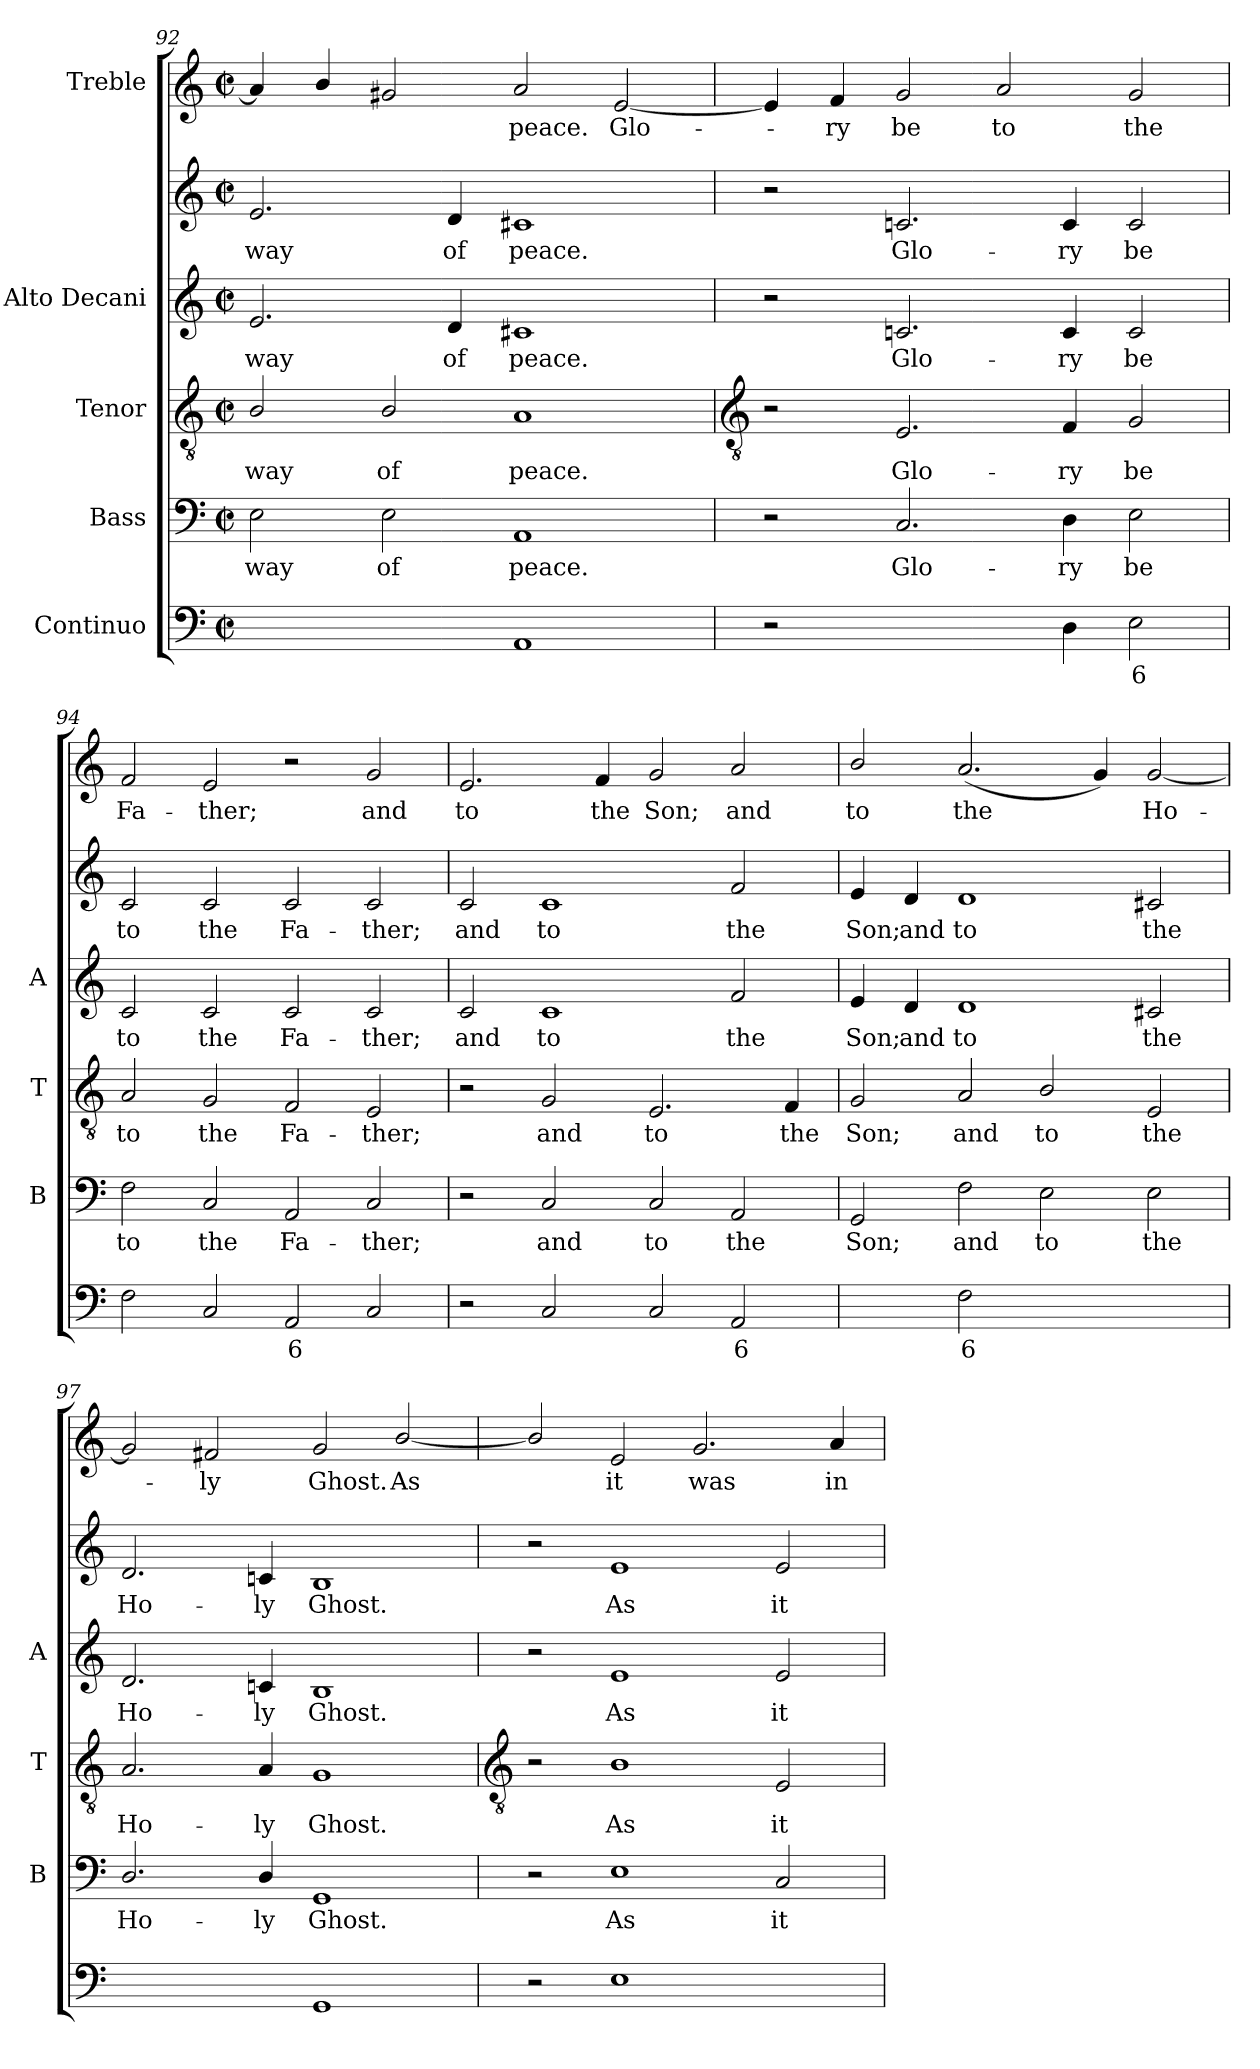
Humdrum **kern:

**kern	**text	**kern	**text	**kern	**text	**kern	**text	**kern	**text	**kern	**text
*part5	*part5	*part4	*part4	*part3	*part3	*part2	*part2	*part2	*part2	*part1	*part1
*staff6	*staff6	*staff5	*staff5	*staff4	*staff4	*staff3	*staff3	*staff2	*staff2	*staff1	*staff1
*I"Continuo	*	*I"Bass	*	*I"Tenor	*	*I"Alto Decani	*	*	*	*I"Treble	*
*	*	*I'B	*	*I'T	*	*I'A	*	*	*	*	*
*clefF4	*	*clefF4	*	*clefGv2	*	*clefG2	*	*clefG2	*	*clefG2	*
*k[]	*	*k[]	*	*k[]	*	*k[]	*	*k[]	*	*k[]	*
*C:	*	*C:	*	*C:	*	*C:	*	*C:	*	*C:	*
*M4/2	*	*M4/2	*	*M4/2	*	*M4/2	*	*M4/2	*	*M4/2	*
*met(c|)	*	*met(c|)	*	*met(c|)	*	*met(c|)	*	*met(c|)	*	*met(c|)	*
=92	=92	=92	=92	=92	=92	=92	=92	=92	=92	=92	=92
!	!LO:LY:b	!	!LO:LY:b	!	!LO:LY:b	!	!LO:LY:b	!	!LO:LY:b	!	!
[2Eyy	4	2E	way	2B/	way	2.e	way	2.e	way	4a]	.
.	.	.	.	.	.	.	.	.	.	4b/	.
!	!LO:LY:b	!	!LO:LY:b	!	!LO:LY:b	!	!	!	!	!	!
2Eyy]	3	2E	of	2B/	of	.	.	.	.	2g#X	.
!	!	!	!	!	!	!	!LO:LY:b	!	!LO:LY:b	!	!
.	.	.	.	.	.	4d	of	4d	of	.	.
!	!	!	!LO:LY:b	!	!LO:LY:b	!	!LO:LY:b	!	!LO:LY:b	!	!LO:LY:b
1AA	.	1AA	peace.	1A	peace.	1c#X	peace.	1c#X	peace.	2a	peace.
!	!	!	!	!	!	!	!	!	!	!	!LO:LY:b
.	.	.	.	.	.	.	.	.	.	[2e	Glo-
!!LO:LB:g=z
=93	=93	=93	=93	=93	=93	=93	=93	=93	=93	=93	=93
*	*	*	*	*clefGv2	*	*	*	*	*	*	*
2r	.	2r	.	2r	.	2r	.	2r	.	4e]	.
!	!	!	!	!	!	!	!	!	!	!	!LO:LY:b
.	.	.	.	.	.	.	.	.	.	4f	ry
!	!LO:LY:b	!	!LO:LY:b	!	!LO:LY:b	!	!LO:LY:b	!	!LO:LY:b	!	!LO:LY:b
[2Cyy	5	2.C	Glo-	2.E	Glo-	2.cn	Glo-	2.cn	Glo-	2g	be
!	!LO:LY:b	!	!	!	!	!	!	!	!	!	!LO:LY:b
4Cyy]	6	.	.	.	.	.	.	.	.	2a	to
!	!	!	!LO:LY:b	!	!LO:LY:b	!	!LO:LY:b	!	!LO:LY:b	!	!
4D	.	4D	-ry	4F	-ry	4c	-ry	4c	-ry	.	.
!	!LO:LY:b	!	!LO:LY:b	!	!LO:LY:b	!	!LO:LY:b	!	!LO:LY:b	!	!LO:LY:b
2E	6	2E	be	2G	be	2c	be	2c	be	2g	the
=94	=94	=94	=94	=94	=94	=94	=94	=94	=94	=94	=94
!	!	!	!LO:LY:b	!	!LO:LY:b	!	!LO:LY:b	!	!LO:LY:b	!	!LO:LY:b
2F	.	2F	to	2A	to	2c	to	2c	to	2f	Fa-
!	!	!	!LO:LY:b	!	!LO:LY:b	!	!LO:LY:b	!	!LO:LY:b	!	!LO:LY:b
2C	.	2C	the	2G	the	2c	the	2c	the	2e	-ther;
!	!LO:LY:b	!	!LO:LY:b	!	!LO:LY:b	!	!LO:LY:b	!	!LO:LY:b	!	!
2AA	6	2AA	Fa-	2F	Fa-	2c	Fa-	2c	Fa-	2r	.
!	!	!	!LO:LY:b	!	!LO:LY:b	!	!LO:LY:b	!	!LO:LY:b	!	!LO:LY:b
2C	.	2C	-ther;	2E	-ther;	2c	-ther;	2c	-ther;	2g	and
=95	=95	=95	=95	=95	=95	=95	=95	=95	=95	=95	=95
!	!	!	!	!	!	!	!LO:LY:b	!	!LO:LY:b	!	!LO:LY:b
2r	.	2r	.	2r	.	2c	and	2c	and	2.e	to
!	!	!	!LO:LY:b	!	!LO:LY:b	!	!LO:LY:b	!	!LO:LY:b	!	!
2C	.	2C	and	2G	and	1c	to	1c	to	.	.
!	!	!	!	!	!	!	!	!	!	!	!LO:LY:b
.	.	.	.	.	.	.	.	.	.	4f	the
!	!	!	!LO:LY:b	!	!LO:LY:b	!	!	!	!	!	!LO:LY:b
2C	.	2C	to	2.E	to	.	.	.	.	2g	Son;
!	!LO:LY:b	!	!LO:LY:b	!	!	!	!LO:LY:b	!	!LO:LY:b	!	!LO:LY:b
2AA	6	2AA	the	.	.	2f	the	2f	the	2a	and
!	!	!	!	!	!LO:LY:b	!	!	!	!	!	!
.	.	.	.	4F	the	.	.	.	.	.	.
=96	=96	=96	=96	=96	=96	=96	=96	=96	=96	=96	=96
!	!LO:LY:b	!	!LO:LY:b	!	!LO:LY:b	!	!LO:LY:b	!	!LO:LY:b	!	!LO:LY:b
[4GGyy	6	2GG	Son;	2G	Son;	4e	Son;	4e	Son;	2b/	to
!	!LO:LY:b	!	!	!	!	!	!LO:LY:b	!	!LO:LY:b	!	!
4GGyy]	5	.	.	.	.	4d	and	4d	and	.	.
!	!LO:LY:b	!	!LO:LY:b	!	!LO:LY:b	!	!LO:LY:b	!	!LO:LY:b	!	!LO:LY:b
2F	6	2F	and	2A	and	1d	to	1d	to	(<2.a	the
!	!LO:LY:b	!	!LO:LY:b	!	!LO:LY:b	!	!	!	!	!	!
[2Eyy	7	2E	to	2B/	to	.	.	.	.	.	.
.	.	.	.	.	.	.	.	.	.	4g)	.
!	!LO:LY:b	!	!LO:LY:b	!	!LO:LY:b	!	!LO:LY:b	!	!LO:LY:b	!	!LO:LY:b
2Eyy]	6	2E	the	2E	the	2c#X	the	2c#X	the	[2g	Ho-
=97	=97	=97	=97	=97	=97	=97	=97	=97	=97	=97	=97
!	!LO:LY:b	!	!LO:LY:b	!	!LO:LY:b	!	!LO:LY:b	!	!LO:LY:b	!	!
[2Dyy	4	2.D/	Ho-	2.A	Ho-	2.d	Ho-	2.d	Ho-	2g]	.
!	!LO:LY:b	!	!	!	!	!	!	!	!	!	!LO:LY:b
2Dyy]	3	.	.	.	.	.	.	.	.	2f#X	ly
!	!	!	!LO:LY:b	!	!LO:LY:b	!	!LO:LY:b	!	!LO:LY:b	!	!
.	.	4D/	-ly	4A	-ly	4cn	-ly	4cn	-ly	.	.
!	!	!	!LO:LY:b	!	!LO:LY:b	!	!LO:LY:b	!	!LO:LY:b	!	!LO:LY:b
1GG	.	1GG	Ghost.	1G	Ghost.	1B	Ghost.	1B	Ghost.	2g	Ghost.
!	!	!	!	!	!	!	!	!	!	!	!LO:LY:b
.	.	.	.	.	.	.	.	.	.	[2b/	As
!!LO:LB:g=z
=98	=98	=98	=98	=98	=98	=98	=98	=98	=98	=98	=98
*	*	*	*	*clefGv2	*	*	*	*	*	*	*
2r	.	2r	.	2r	.	2r	.	2r	.	2b/]	.
!	!	!	!LO:LY:b	!	!LO:LY:b	!	!LO:LY:b	!	!LO:LY:b	!	!LO:LY:b
1E	.	1E	As	1B	As	1e	As	1e	As	2e	it
!	!	!	!	!	!	!	!	!	!	!	!LO:LY:b
.	.	.	.	.	.	.	.	.	.	2.g	was
!	!LO:LY:b	!	!LO:LY:b	!	!LO:LY:b	!	!LO:LY:b	!	!LO:LY:b	!	!
[4Cyy	5	2C	it	2E	it	2e	it	2e	it	.	.
!	!LO:LY:b	!	!	!	!	!	!	!	!	!	!LO:LY:b
4Cyy]	6	.	.	.	.	.	.	.	.	4a	in
=	=	=	=	=	=	=	=	=	=	=	=
*-	*-	*-	*-	*-	*-	*-	*-	*-	*-	*-	*-
